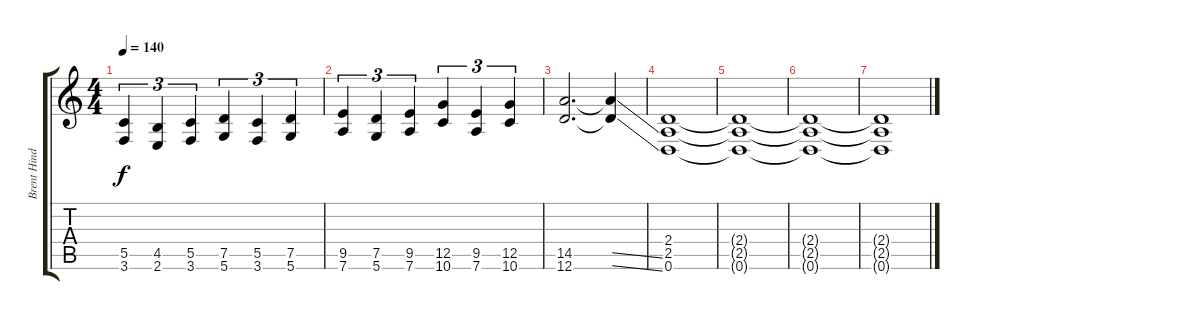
\track ("Brent Hinds" "Brent Hind") {instrument distortionguitar}
\staff {score tabs}
\tuning (D4 A3 F3 C3 G2 D2) {hide}
\ts (4 4)
\tempo 140
\clef g2
\ks c
(5.5 3.6).4{tu (3 2) dy f} (4.5 2.6).4{tu (3 2)} (5.5 3.6).4{tu (3 2)} (7.5 5.6).4{tu (3 2)} (5.5 3.6).4{tu (3 2)} (7.5 5.6).4{tu (3 2)} |
(9.5 7.6).4{tu (3 2)} (7.5 5.6).4{tu (3 2)} (9.5 7.6).4{tu (3 2)} (12.5 10.6).4{tu (3 2)} (9.5 7.6).4{tu (3 2)} (12.5 10.6).4{tu (3 2)} |
(14.5 12.6).2{d} (14.5{ss t} 12.6{ss t}).4 |
(2.4 2.5 0.6).1{volume 0} |
(2.4{t} 2.5{t} 0.6{t}).1 |
(2.4{t} 2.5{t} 0.6{t}).1 |
(2.4{t} 2.5{t} 0.6{t}).1
